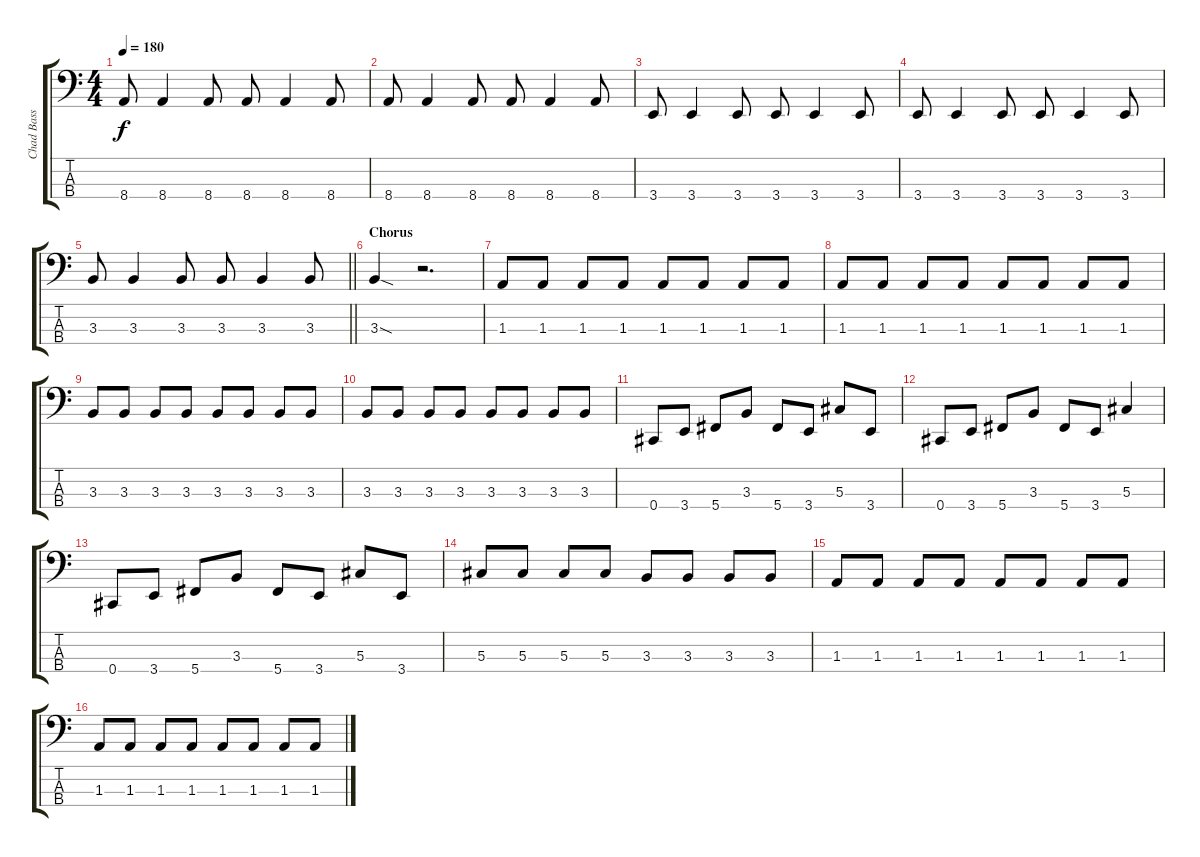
\track ("Chad Bass" "Chad Bass") {instrument electricbasspick}
\staff {score tabs}
\tuning (Gb2 Db2 Ab1 Db1) {hide}
\ts (4 4)
\tempo 180
\clef f4
\ks c
8.4.8{dy f} 8.4.4 8.4.8 8.4.8 8.4.4 8.4.8 |
8.4.8 8.4.4 8.4.8 8.4.8 8.4.4 8.4.8 |
3.4.8 3.4.4 3.4.8 3.4.8 3.4.4 3.4.8 |
3.4.8 3.4.4 3.4.8 3.4.8 3.4.4 3.4.8 |
\barLineRight lightlight
3.3.8 3.3.4 3.3.8 3.3.8 3.3.4 3.3.8 |
\section ("" "Chorus")
3.3{sod}.4 r.2{d} |
1.3.8 1.3.8 1.3.8 1.3.8 1.3.8 1.3.8 1.3.8 1.3.8 |
1.3.8 1.3.8 1.3.8 1.3.8 1.3.8 1.3.8 1.3.8 1.3.8 |
3.3.8 3.3.8 3.3.8 3.3.8 3.3.8 3.3.8 3.3.8 3.3.8 |
3.3.8 3.3.8 3.3.8 3.3.8 3.3.8 3.3.8 3.3.8 3.3.8 |
0.4.8 3.4.8 5.4.8 3.3.8 5.4.8 3.4.8 5.3.8 3.4.8 |
0.4.8 3.4.8 5.4.8 3.3.8 5.4.8 3.4.8 5.3.4 |
0.4.8 3.4.8 5.4.8 3.3.8 5.4.8 3.4.8 5.3.8 3.4.8 |
5.3.8 5.3.8 5.3.8 5.3.8 3.3.8 3.3.8 3.3.8 3.3.8 |
1.3.8 1.3.8 1.3.8 1.3.8 1.3.8 1.3.8 1.3.8 1.3.8 |
1.3.8 1.3.8 1.3.8 1.3.8 1.3.8 1.3.8 1.3.8 1.3.8
